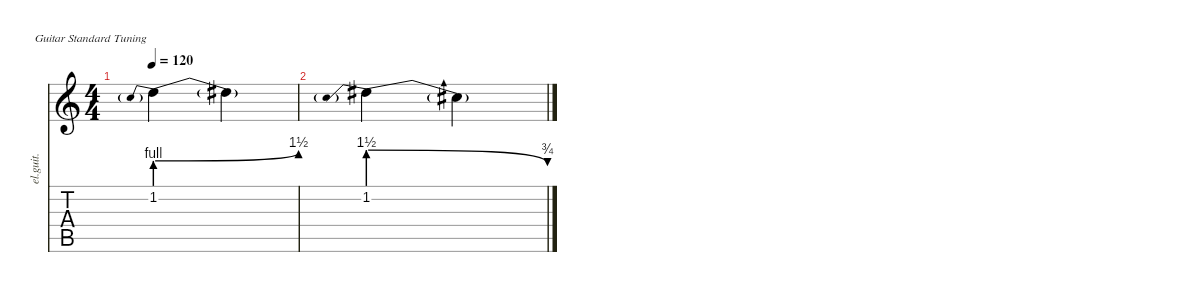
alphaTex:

\defaultSystemsLayout 4
\hideDynamics
\bracketExtendMode nobrackets
\otherSystemsTrackNameOrientation horizontal
\track ("Electric Guitar" "el.guit.") {instrument electricguitarclean}
\staff {score tabs}
\tuning (E4 B3 G3 D3 A2 E2)
\ts (4 4)
\tempo 120
\clef g2
\ks c
1.2{be (prebendbend 0 4 15 6)}.4{dy mf instrument electricguitarclean beam Down} 1.2{t}.4{beam Down} |
1.2{be (prebendrelease 0 6 54 3)}.4{beam Down} 1.2{t}.4{beam Down}
